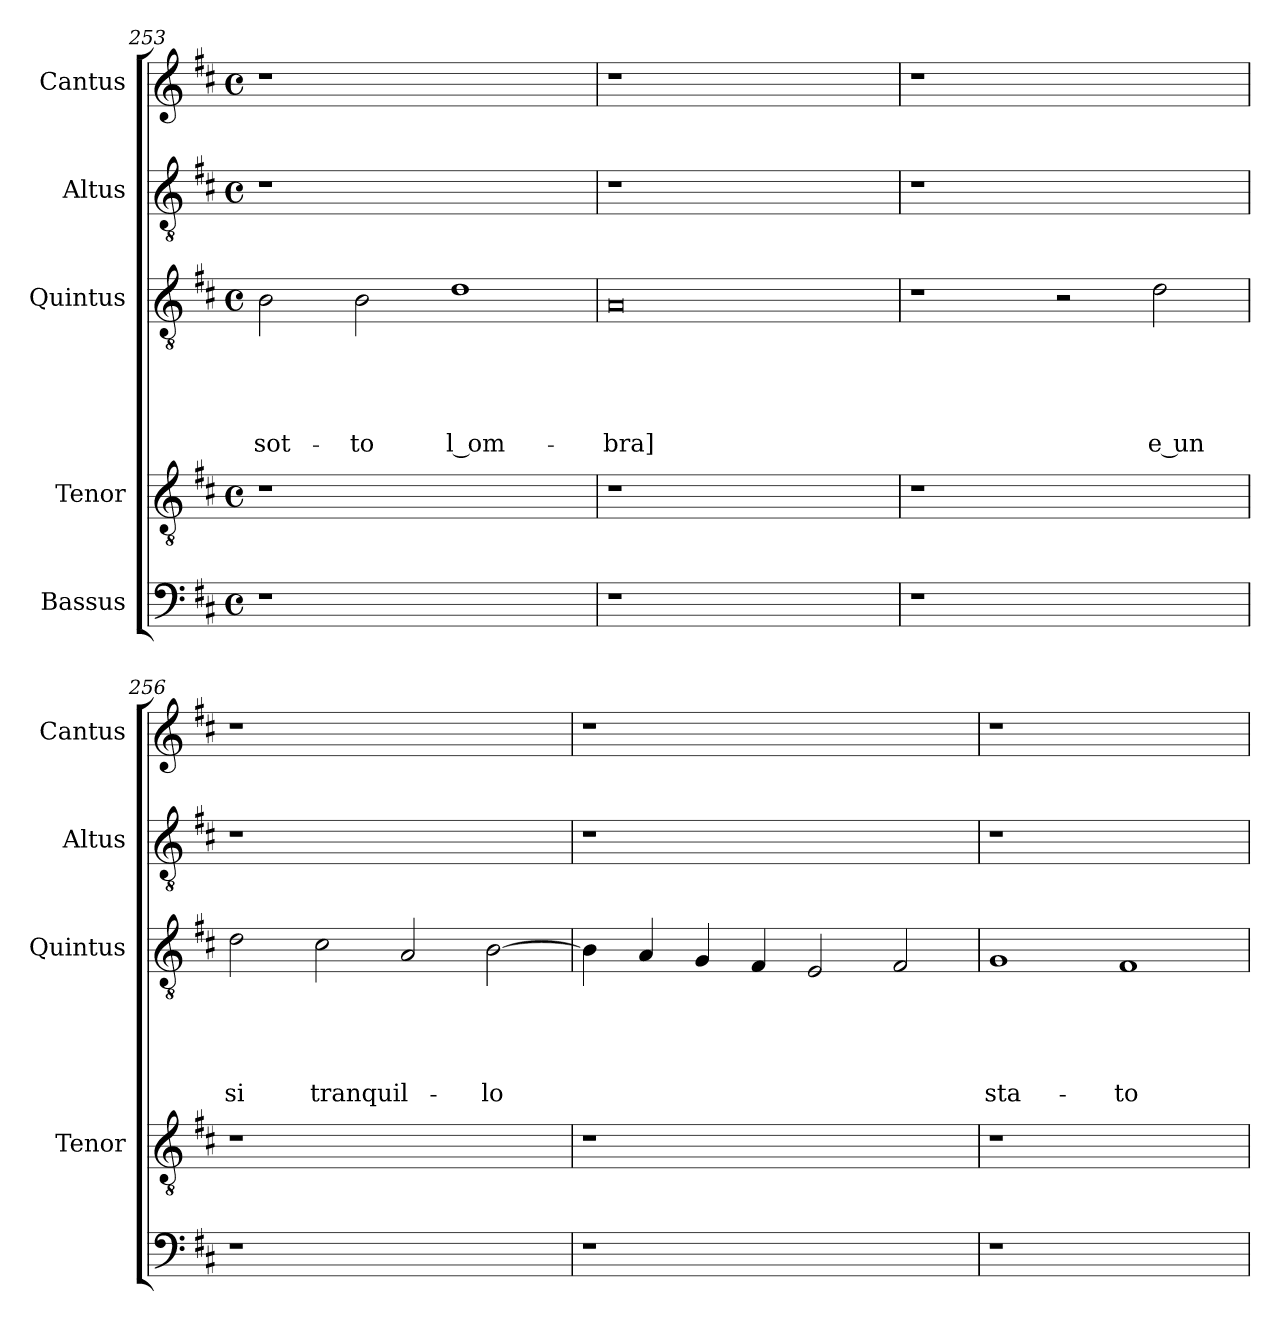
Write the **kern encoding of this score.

**kern	**kern	**kern	**text	**text	**text	**text	**text	**kern	**kern
*part5	*part4	*part3	*part3	*part3	*part3	*part3	*part3	*part2	*part1
*staff5	*staff4	*staff3	*staff3	*staff3	*staff3	*staff3	*staff3	*staff2	*staff1
*I"Bassus	*I"Tenor	*I"Quintus	*	*	*	*	*	*I"Altus	*I"Cantus
*	*I'Tenor	*I'Quintus	*	*	*	*	*	*I'Altus	*I'Cantus
!!LO:LB:g=z
*clefF4	*clefGv2	*clefGv2	*	*	*	*	*	*clefGv2	*clefG2
*k[f#c#]	*k[f#c#]	*k[f#c#]	*	*	*	*	*	*k[f#c#]	*k[f#c#]
*D:	*D:	*D:	*	*	*	*	*	*D:	*D:
*M4/4	*M4/4	*M4/4	*	*	*	*	*	*M4/4	*M4/4
*met(c)	*met(c)	*met(c)	*	*	*	*	*	*met(c)	*met(c)
=253	=253	=253	=253	=253	=253	=253	=253	=253	=253
!	!	!	!	!	!	!	!LO:LY:b	!	!
1r	1r	2B\	.	.	.	.	sot-	1r	1r
!	!	!	!	!	!	!	!LO:LY:b	!	!
.	.	2B\	.	.	.	.	-to	.	.
!	!	!	!	!	!	!	!LO:LY:b:rj	!	!
1ryy	1ryy	1d	.	.	.	.	l om-	1ryy	1ryy
=254	=254	=254	=254	=254	=254	=254	=254	=254	=254
!	!	!	!	!	!	!	!LO:LY:b	!	!
1r	1r	0A	.	.	.	.	-bra]	1r	1r
1ryy	1ryy	.	.	.	.	.	.	1ryy	1ryy
=255	=255	=255	=255	=255	=255	=255	=255	=255	=255
1r	1r	1r	.	.	.	.	.	1r	1r
1ryy	1ryy	2r	.	.	.	.	.	1ryy	1ryy
!	!	!	!	!	!	!	!LO:LY:b:rj	!	!
.	.	2d\	.	.	.	.	e un	.	.
=256	=256	=256	=256	=256	=256	=256	=256	=256	=256
!	!	!	!	!	!	!	!LO:LY:b	!	!
1r	1r	2d\	.	.	.	.	si	1r	1r
!	!	!	!	!	!	!	!LO:LY:b	!	!
.	.	2c#\	.	.	.	.	tranquil-	.	.
1ryy	1ryy	2A/	.	.	.	.	.	1ryy	1ryy
!	!	!	!	!	!	!	!LO:LY:b	!	!
.	.	[>2B\	.	.	.	.	-lo	.	.
=257	=257	=257	=257	=257	=257	=257	=257	=257	=257
1r	1r	4B\]	.	.	.	.	.	1r	1r
.	.	4A/	.	.	.	.	.	.	.
.	.	4G/	.	.	.	.	.	.	.
.	.	4F#/	.	.	.	.	.	.	.
1ryy	1ryy	2E/	.	.	.	.	.	1ryy	1ryy
.	.	2F#/	.	.	.	.	.	.	.
=258	=258	=258	=258	=258	=258	=258	=258	=258	=258
!	!	!	!	!	!	!	!LO:LY:b	!	!
1r	1r	1G	.	.	.	.	sta-	1r	1r
!	!	!	!	!	!	!	!LO:LY:b	!	!
1ryy	1ryy	1F#	.	.	.	.	-to	1ryy	1ryy
=	=	=	=	=	=	=	=	=	=
*-	*-	*-	*-	*-	*-	*-	*-	*-	*-
